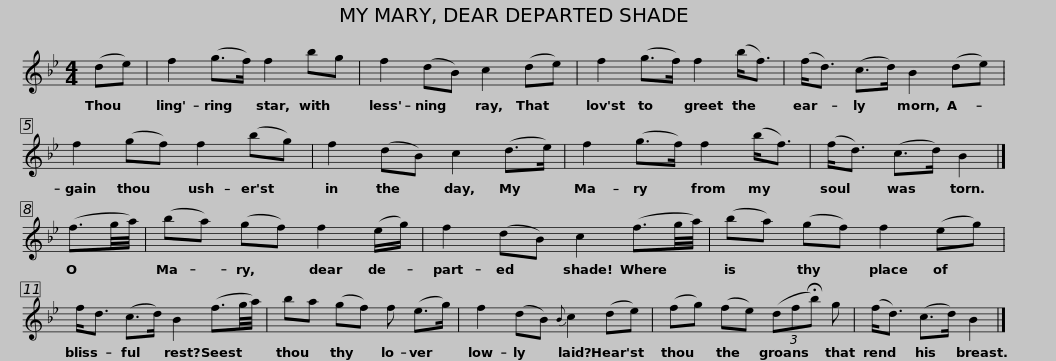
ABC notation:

X:1
L:1/8
M:4/4
I:linebreak $
K:Bb
V:1 treble
V:1
 (de) | f2 (g>f) f2 bg | f2 (dB) c2 (de) | f2 (g>f) f2 (b<f) | (f<d) (c>d) B2 (de) |$ %5
 f2 (gf) f2 (bg) | f2 (dB) c2 (d>e) | f2 (g>f) f2 (b<f) | (f<d) (c>d) B2 |] (f3/2g/4a/4) |$ %10
 (ba) (gf) f2 (e/g/) | f2 (dB) c2 (f3/2g/4a/4) | (ba) (gf) f2 (eg) | f<d (c>d) B2 (f3/2g/4a/4) |$ ba (gf) f (e>g) | %15
 f2 (dB){B} c2 (de) | (fg) (fe) (3(df!fermata!b) g | (f<d) (c>d) B2 |] %18
